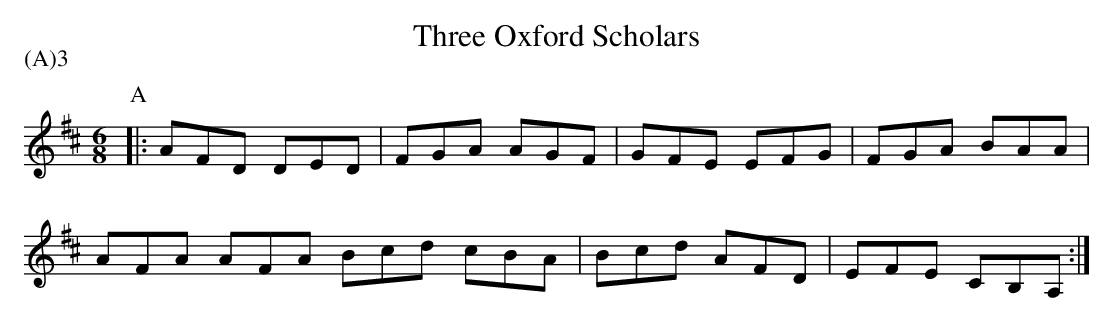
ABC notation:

X:1
T:Three Oxford Scholars
P:(A)3
M: 6/8
L: 1/8
K: D
P:A
|: AFD DED | FGA AGF | GFE EFG | FGA BAA |
AFA AFA Bcd cBA | Bcd AFD | EFE CB,A, :|
